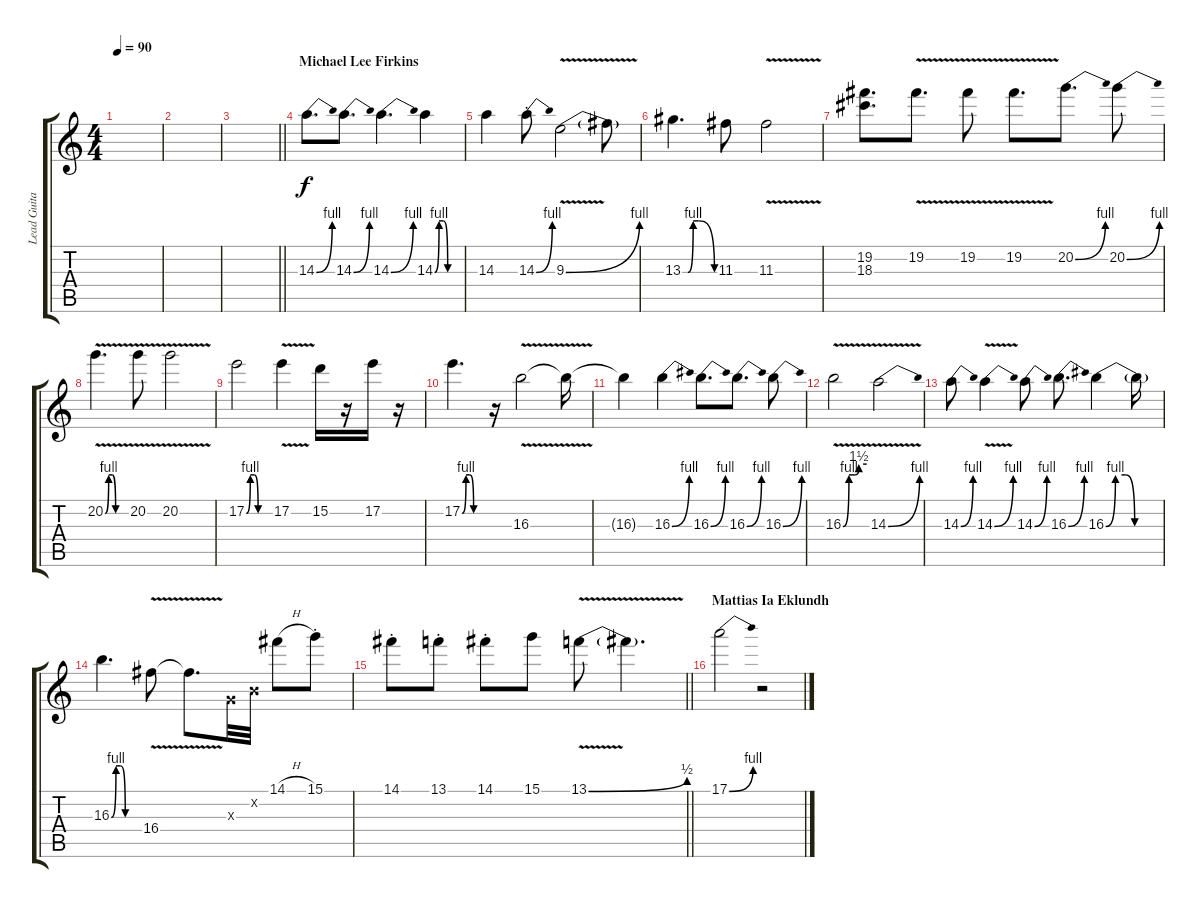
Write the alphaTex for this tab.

\track ("Lead Guitar 1" "Lead Guita") {instrument distortionguitar}
\staff {score tabs}
\tuning (E4 B3 G3 D3 A2 E2) {hide}
\ts (4 4)
\tempo 90
\clef g2
\ks c
|
|
\barLineRight lightlight
|
\section ("" "Michael Lee Firkins")
14.3{be (bend 0 0 60 4)}.8{d} 14.3{be (bend 0 0 60 4)}.8{d} 14.3{be (bend 0 0 60 4)}.4{d} 14.3{be (custom 0 0 10 4 20 4 30 0 60 0)}.4 |
14.3.4 14.3{be (bend 0 0 60 4) st}.8 9.3{be (bend 0 0 60 4) v}.2 9.3{t}.8 |
13.3{be (custom 0 0 10 0 20 4 30 4 60 0)}.4{d} 11.3.8 11.3{v}.2 |
(19.2 18.3).8{d} 19.2{v}.8{d} 19.2{v}.8 19.2{v}.8{d} 20.2{be (bend 0 0 60 4)}.8{d} 20.2{be (bend 0 0 60 4)}.8 |
20.2{be (custom 0 0 10 4 20 4 30 0 60 0) v}.4{d} 20.2{v}.8 20.2{v}.2 |
17.2{be (custom 0 0 10 4 20 4 30 0 60 0)}.2 17.2{v}.4 15.2.16 r.16 17.2.16 r.16 |
17.2{be (custom 0 0 10 4 20 4 30 0 60 0)}.4{d} r.16 16.3{v}.2 16.3{t}.16 |
16.3{t}.4 16.3{be (bend 0 0 60 4)}.4 16.3{be (bend 0 0 60 4)}.8{d} 16.3{be (bend 0 0 60 4)}.8{d} 16.3{be (bend 0 0 60 4)}.8 |
16.3{be (custom 0 0 15 4 30 4 40 6 60 6) v}.2 14.3{be (bend 0 0 60 4) v}.2 |
14.3{be (bend 0 0 60 4)}.8 14.3{be (bend 0 0 60 4) v}.4 14.3{be (bend 0 0 60 4)}.8 16.3{be (bend 0 0 60 4)}.8{d} 16.3{be (custom 0 0 10 4 20 4 30 0 60 0)}.4 16.3{t}.16 |
16.3{be (custom 0 0 10 4 20 4 30 0 60 0)}.4{d} 16.4{v}.8 16.4{t}.8{d} 0.3{x}.32 0.2{x}.32 14.1{h}.8 15.1{st}.8 |
\barLineRight lightlight
14.1{st}.8 13.1{st}.8 14.1{st}.8 15.1.8 13.1{be (bend 0 0 60 2) v}.8 13.1{t}.4{d} |
\section ("" "Mattias Ia Eklundh")
17.1{be (bend 0 0 60 4)}.2 r.2
